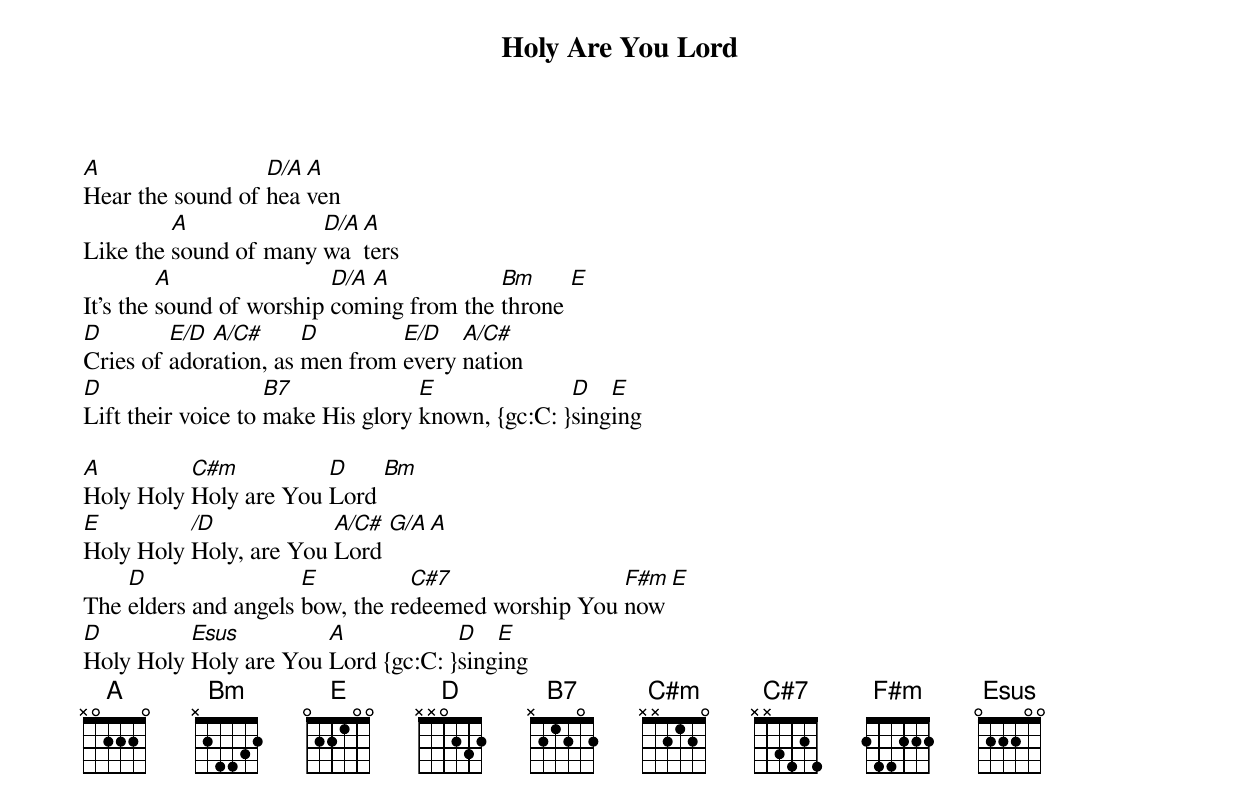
{title: Holy Are You Lord}
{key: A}
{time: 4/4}
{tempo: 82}
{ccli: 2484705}
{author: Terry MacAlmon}
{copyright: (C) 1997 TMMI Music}

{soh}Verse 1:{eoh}
[A]Hear the sound of [D/A]hea[A]ven
Like the [A]sound of many [D/A]wa[A]ters
It's the [A]sound of worship [D/A]com[A]ing from the [Bm]throne [E]
[D]Cries of [E/D]ador[A/C#]ation, as [D]men from [E/D]every [A/C#]nation
[D]Lift their voice to [B7]make His glory [E]known, {gc:C: }[D]sing[E]ing

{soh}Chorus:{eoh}
[A]Holy Holy [C#m]Holy are You [D]Lord [Bm]
[E]Holy Holy [/D]Holy, are You [A/C#]Lord [G/A][A]
The [D]elders and angels [E]bow, the re[C#7]deemed worship You [F#m]now [E]
[D]Holy Holy [Esus]Holy are You [A]Lord {gc:C: }[D]sing[E]ing
